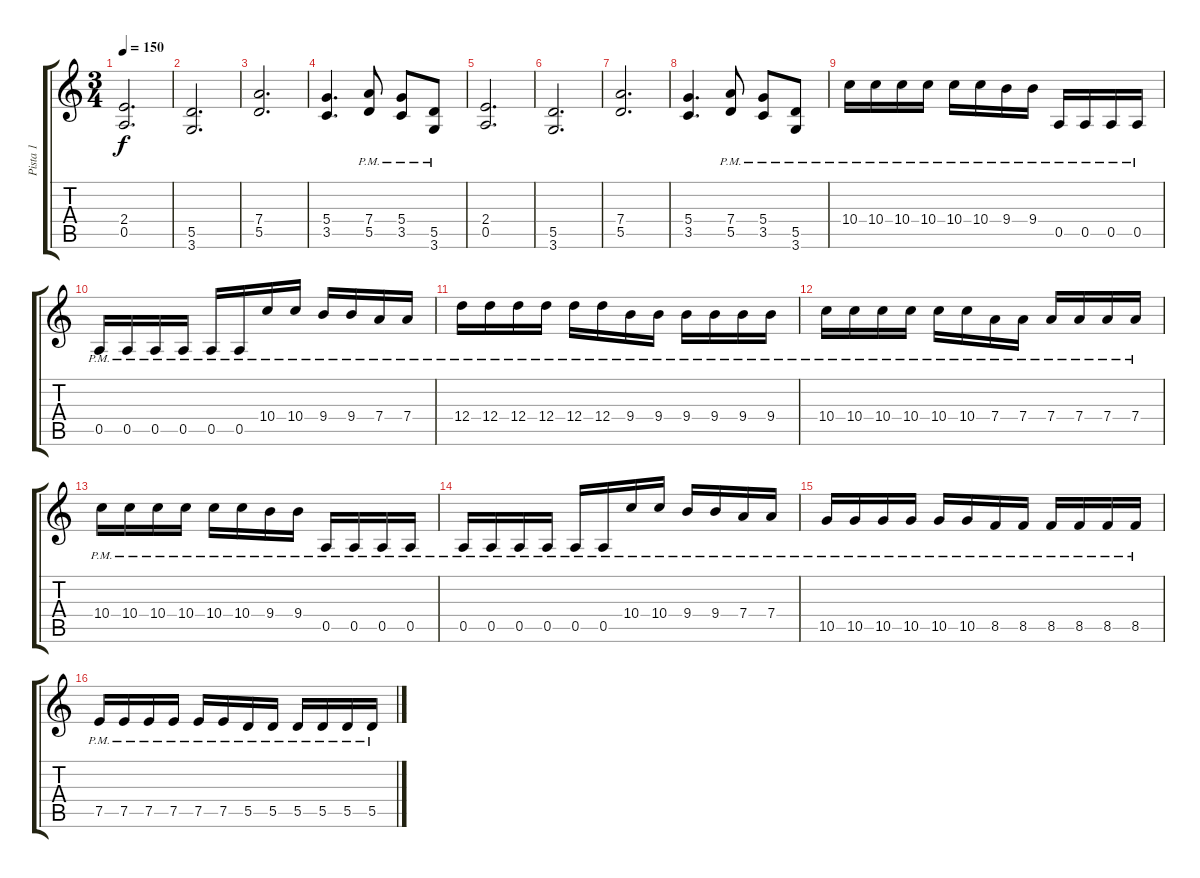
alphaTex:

\track ("Pista 1" "Pista 1") {instrument distortionguitar}
\staff {score tabs}
\tuning (E4 B3 G3 D3 A2 E2) {hide}
\ts (3 4)
\tempo 150
\clef g2
\ks c
(2.4 0.5).2{d dy f} |
(5.5 3.6).2{d} |
(7.4 5.5).2{d} |
(5.4 3.5).4{d} (7.4{pm} 5.5{pm}).8 (5.4{pm} 3.5{pm}).8 (5.5{pm} 3.6{pm}).8 |
(2.4 0.5).2{d} |
(5.5 3.6).2{d} |
(7.4 5.5).2{d} |
(5.4 3.5).4{d} (7.4{pm} 5.5{pm}).8 (5.4{pm} 3.5{pm}).8 (5.5{pm} 3.6{pm}).8 |
10.4{pm}.16 10.4{pm}.16 10.4{pm}.16 10.4{pm}.16 10.4{pm}.16 10.4{pm}.16 9.4{pm}.16 9.4{pm}.16 0.5{pm}.16 0.5{pm}.16 0.5{pm}.16 0.5{pm}.16 |
0.5{pm}.16 0.5{pm}.16 0.5{pm}.16 0.5{pm}.16 0.5{pm}.16 0.5{pm}.16 10.4{pm}.16 10.4{pm}.16 9.4{pm}.16 9.4{pm}.16 7.4{pm}.16 7.4{pm}.16 |
12.4{pm}.16 12.4{pm}.16 12.4{pm}.16 12.4{pm}.16 12.4{pm}.16 12.4{pm}.16 9.4{pm}.16 9.4{pm}.16 9.4{pm}.16 9.4{pm}.16 9.4{pm}.16 9.4{pm}.16 |
10.4{pm}.16 10.4{pm}.16 10.4{pm}.16 10.4{pm}.16 10.4{pm}.16 10.4{pm}.16 7.4{pm}.16 7.4{pm}.16 7.4{pm}.16 7.4{pm}.16 7.4{pm}.16 7.4{pm}.16 |
10.4{pm}.16 10.4{pm}.16 10.4{pm}.16 10.4{pm}.16 10.4{pm}.16 10.4{pm}.16 9.4{pm}.16 9.4{pm}.16 0.5{pm}.16 0.5{pm}.16 0.5{pm}.16 0.5{pm}.16 |
0.5{pm}.16 0.5{pm}.16 0.5{pm}.16 0.5{pm}.16 0.5{pm}.16 0.5{pm}.16 10.4{pm}.16 10.4{pm}.16 9.4{pm}.16 9.4{pm}.16 7.4{pm}.16 7.4{pm}.16 |
10.5{pm}.16 10.5{pm}.16 10.5{pm}.16 10.5{pm}.16 10.5{pm}.16 10.5{pm}.16 8.5{pm}.16 8.5{pm}.16 8.5{pm}.16 8.5{pm}.16 8.5{pm}.16 8.5{pm}.16 |
7.5{pm}.16 7.5{pm}.16 7.5{pm}.16 7.5{pm}.16 7.5{pm}.16 7.5{pm}.16 5.5{pm}.16 5.5{pm}.16 5.5{pm}.16 5.5{pm}.16 5.5{pm}.16 5.5{pm}.16
